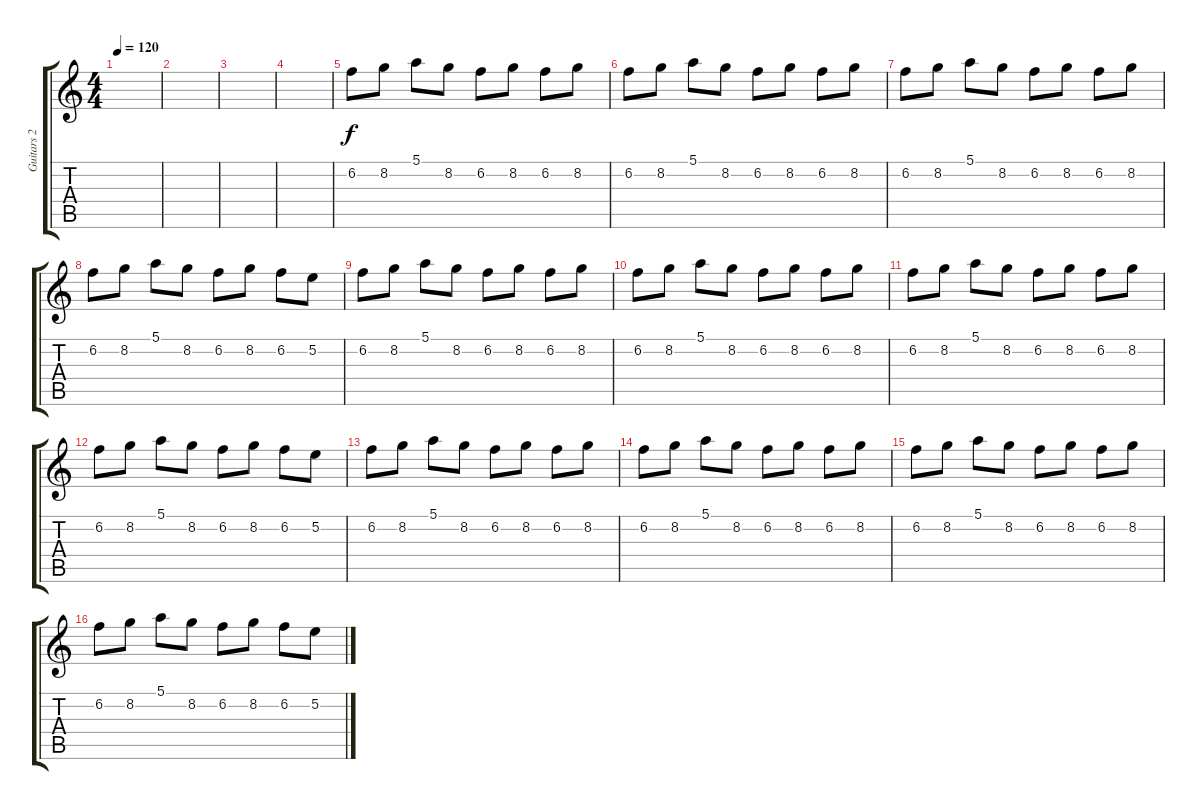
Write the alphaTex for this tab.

\track ("Guitars 2" "Guitars 2") {instrument electricguitarjazz}
\staff {score tabs}
\tuning (E4 B3 G3 D3 A2 E2) {hide}
\ts (4 4)
\tempo 120
\clef g2
\ks c
|
|
|
|
6.2.8{volume 16 instrument brightacousticpiano} 8.2.8 5.1.8 8.2.8 6.2.8 8.2.8 6.2.8 8.2.8 |
6.2.8 8.2.8 5.1.8 8.2.8 6.2.8 8.2.8 6.2.8 8.2.8 |
6.2.8 8.2.8 5.1.8 8.2.8 6.2.8 8.2.8 6.2.8 8.2.8 |
6.2.8 8.2.8 5.1.8 8.2.8 6.2.8 8.2.8 6.2.8 5.2.8 |
6.2.8{volume 16 instrument brightacousticpiano} 8.2.8 5.1.8 8.2.8 6.2.8 8.2.8 6.2.8 8.2.8 |
6.2.8 8.2.8 5.1.8 8.2.8 6.2.8 8.2.8 6.2.8 8.2.8 |
6.2.8 8.2.8 5.1.8 8.2.8 6.2.8 8.2.8 6.2.8 8.2.8 |
6.2.8 8.2.8 5.1.8 8.2.8 6.2.8 8.2.8 6.2.8 5.2.8 |
6.2.8{volume 16 instrument brightacousticpiano} 8.2.8 5.1.8 8.2.8 6.2.8 8.2.8 6.2.8 8.2.8 |
6.2.8 8.2.8 5.1.8 8.2.8 6.2.8 8.2.8 6.2.8 8.2.8 |
6.2.8 8.2.8 5.1.8 8.2.8 6.2.8 8.2.8 6.2.8 8.2.8 |
6.2.8 8.2.8 5.1.8 8.2.8 6.2.8 8.2.8 6.2.8 5.2.8
